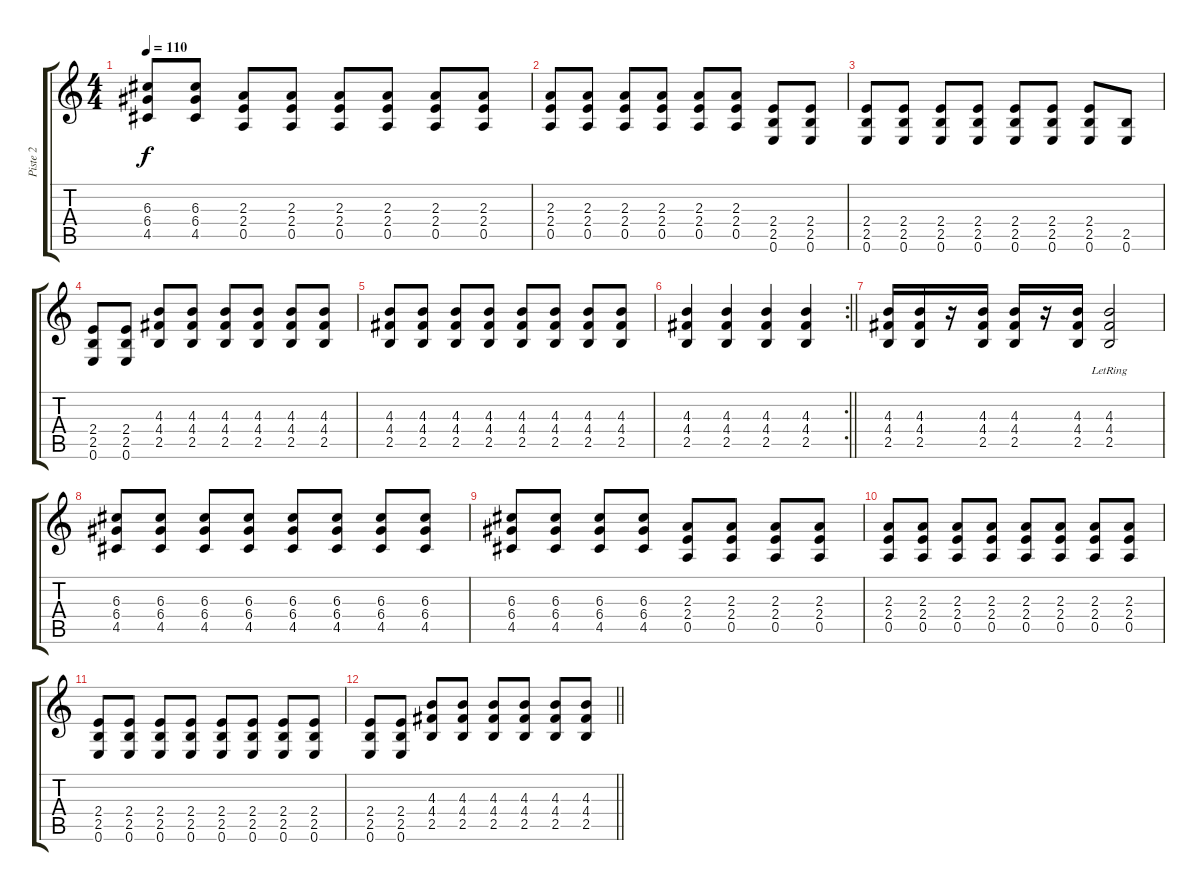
\track ("Piste 2" "Piste 2") {instrument distortionguitar}
\staff {score tabs}
\tuning (E4 B3 G3 D3 A2 E2) {hide}
\ts (4 4)
\tempo 110
\clef g2
\ks c
(6.3 6.4 4.5).8{dy f} (6.3 6.4 4.5).8 (2.3 2.4 0.5).8 (2.3 2.4 0.5).8 (2.3 2.4 0.5).8 (2.3 2.4 0.5).8 (2.3 2.4 0.5).8 (2.3 2.4 0.5).8 |
(2.3 2.4 0.5).8 (2.3 2.4 0.5).8 (2.3 2.4 0.5).8 (2.3 2.4 0.5).8 (2.3 2.4 0.5).8 (2.3 2.4 0.5).8 (2.4 2.5 0.6).8 (2.4 2.5 0.6).8 |
(2.4 2.5 0.6).8 (2.4 2.5 0.6).8 (2.4 2.5 0.6).8 (2.4 2.5 0.6).8 (2.4 2.5 0.6).8 (2.4 2.5 0.6).8 (2.4 2.5 0.6).8 (2.5 0.6).8 |
(2.4 2.5 0.6).8 (2.4 2.5 0.6).8 (4.3 4.4 2.5).8 (4.3 4.4 2.5).8 (4.3 4.4 2.5).8 (4.3 4.4 2.5).8 (4.3 4.4 2.5).8 (4.3 4.4 2.5).8 |
(4.3 4.4 2.5).8 (4.3 4.4 2.5).8 (4.3 4.4 2.5).8 (4.3 4.4 2.5).8 (4.3 4.4 2.5).8 (4.3 4.4 2.5).8 (4.3 4.4 2.5).8 (4.3 4.4 2.5).8 |
\rc 2
\barLineRight lightlight
(4.3 4.4 2.5).4 (4.3 4.4 2.5).4 (4.3 4.4 2.5).4 (4.3 4.4 2.5).4 |
(4.3 4.4 2.5).16 (4.3 4.4 2.5).16 r.16 (4.3 4.4 2.5).16 (4.3 4.4 2.5).16 r.16 (4.3 4.4 2.5).16 (4.3{lr} 4.4{lr} 2.5{lr}).2 |
(6.3 6.4 4.5).8 (6.3 6.4 4.5).8 (6.3 6.4 4.5).8 (6.3 6.4 4.5).8 (6.3 6.4 4.5).8 (6.3 6.4 4.5).8 (6.3 6.4 4.5).8 (6.3 6.4 4.5).8 |
(6.3 6.4 4.5).8 (6.3 6.4 4.5).8 (6.3 6.4 4.5).8 (6.3 6.4 4.5).8 (2.3 2.4 0.5).8 (2.3 2.4 0.5).8 (2.3 2.4 0.5).8 (2.3 2.4 0.5).8 |
(2.3 2.4 0.5).8 (2.3 2.4 0.5).8 (2.3 2.4 0.5).8 (2.3 2.4 0.5).8 (2.3 2.4 0.5).8 (2.3 2.4 0.5).8 (2.3 2.4 0.5).8 (2.3 2.4 0.5).8 |
(2.4 2.5 0.6).8 (2.4 2.5 0.6).8 (2.4 2.5 0.6).8 (2.4 2.5 0.6).8 (2.4 2.5 0.6).8 (2.4 2.5 0.6).8 (2.4 2.5 0.6).8 (2.4 2.5 0.6).8 |
\barLineRight lightlight
(2.4 2.5 0.6).8 (2.4 2.5 0.6).8 (4.3 4.4 2.5).8 (4.3 4.4 2.5).8 (4.3 4.4 2.5).8 (4.3 4.4 2.5).8 (4.3 4.4 2.5).8 (4.3 4.4 2.5).8
